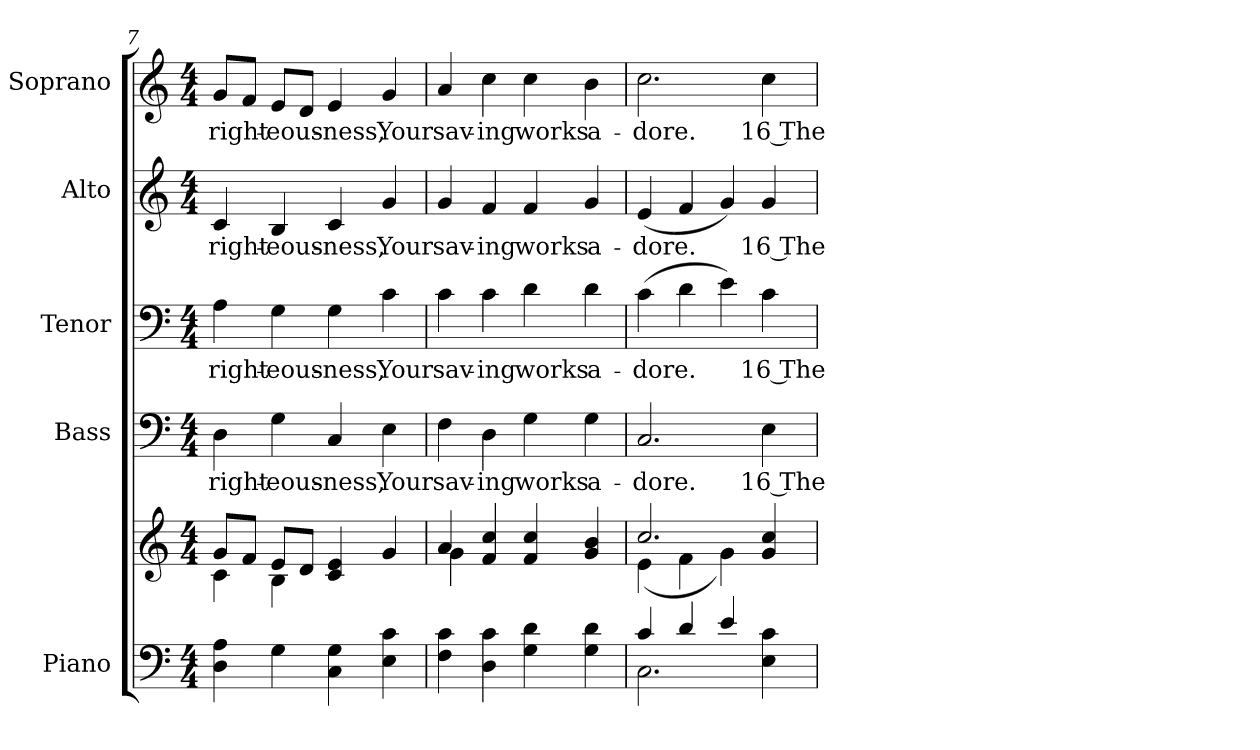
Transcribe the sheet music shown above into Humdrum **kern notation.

**kern	**kern	**kern	**text	**kern	**text	**kern	**text	**kern	**text
*part5	*part5	*part4	*part4	*part3	*part3	*part2	*part2	*part1	*part1
*staff6	*staff5	*staff4	*staff4	*staff3	*staff3	*staff2	*staff2	*staff1	*staff1
*I"Piano	*	*I"Bass	*	*I"Tenor	*	*I"Alto	*	*I"Soprano	*
*I'Pno.	*	*I'B.	*	*I'T.	*	*I'A.	*	*I'S.	*
!!LO:PB:g=z
*clefF4	*clefG2	*clefF4	*	*clefF4	*	*clefG2	*	*clefG2	*
*k[]	*k[]	*k[]	*	*k[]	*	*k[]	*	*k[]	*
*C:	*C:	*C:	*	*C:	*	*C:	*	*C:	*
*M4/4	*M4/4	*M4/4	*	*M4/4	*	*M4/4	*	*M4/4	*
=7	=7	=7	=7	=7	=7	=7	=7	=7	=7
*	*^	*	*	*	*	*	*	*	*
!	!	!	!	!LO:LY:b:color=#000000	!	!	!	!	!	!
!	!	!	!	!	!	!LO:LY:b:color=#000000	!	!	!	!
!	!	!	!	!	!	!	!	!LO:LY:b:color=#000000	!	!
!	!	!	!	!	!	!	!	!	!	!LO:LY:b:color=#000000
4Di\ 4Ai	8gi/L	4ci\	4Di\	right-	4Ai\	right-	4ci/	right-	8gi/L	right-
.	8fi/J	.	.	.	.	.	.	.	8fi/J	.
!	!	!	!	!LO:LY:b:color=#000000	!	!	!	!	!	!
!	!	!	!	!	!	!LO:LY:b:color=#000000	!	!	!	!
!	!	!	!	!	!	!	!	!LO:LY:b:color=#000000	!	!
!	!	!	!	!	!	!	!	!	!	!LO:LY:b:color=#000000
4Gi\	8ei/L	4Bi\	4Gi\	-eous-	4Gi\	-eous-	4Bi/	-eous-	8ei/L	-eous-
.	8di/J	.	.	.	.	.	.	.	8di/J	.
!	!	!	!	!LO:LY:b:color=#000000	!	!	!	!	!	!
!	!	!	!	!	!	!LO:LY:b:color=#000000	!	!	!	!
!	!	!	!	!	!	!	!	!LO:LY:b:color=#000000	!	!
!	!	!	!	!	!	!	!	!	!	!LO:LY:b:color=#000000
4Ci\ 4Gi	4ci/ 4ei	2ryy	4Ci/	-ness,	4Gi\	-ness,	4ci/	-ness,	4ei/	-ness,
!	!	!	!	!LO:LY:b:color=#000000	!	!	!	!	!	!
!	!	!	!	!	!	!LO:LY:b:color=#000000	!	!	!	!
!	!	!	!	!	!	!	!	!LO:LY:b:color=#000000	!	!
!	!	!	!	!	!	!	!	!	!	!LO:LY:b:color=#000000
4Ei\ 4ci	4gi/	.	4Ei\	Your	4ci\	Your	4gi/	Your	4gi/	Your
=8	=8	=8	=8	=8	=8	=8	=8	=8	=8	=8
!	!	!	!	!LO:LY:b:color=#000000	!	!	!	!	!	!
!	!	!	!	!	!	!LO:LY:b:color=#000000	!	!	!	!
!	!	!	!	!	!	!	!	!LO:LY:b:color=#000000	!	!
!	!	!	!	!	!	!	!	!	!	!LO:LY:b:color=#000000
4Fi\ 4ci	4ai/	4gi\	4Fi\	sav-	4ci\	sav-	4gi/	sav-	4ai/	sav-
!	!	!	!	!LO:LY:b:color=#000000	!	!	!	!	!	!
!	!	!	!	!	!	!LO:LY:b:color=#000000	!	!	!	!
!	!	!	!	!	!	!	!	!LO:LY:b:color=#000000	!	!
!	!	!	!	!	!	!	!	!	!	!LO:LY:b:color=#000000
4Di\ 4ci	4fi/ 4cci	4ryy	4Di\	-ing	4ci\	-ing	4fi/	-ing	4cci\	-ing
!	!	!	!	!LO:LY:b:color=#000000	!	!	!	!	!	!
!	!	!	!	!	!	!LO:LY:b:color=#000000	!	!	!	!
!	!	!	!	!	!	!	!	!LO:LY:b:color=#000000	!	!
!	!	!	!	!	!	!	!	!	!	!LO:LY:b:color=#000000
4Gi\ 4di	4fi/ 4cci	2ryy	4Gi\	works	4di\	works	4fi/	works	4cci\	works
!	!	!	!	!LO:LY:b:color=#000000	!	!	!	!	!	!
!	!	!	!	!	!	!LO:LY:b:color=#000000	!	!	!	!
!	!	!	!	!	!	!	!	!LO:LY:b:color=#000000	!	!
!	!	!	!	!	!	!	!	!	!	!LO:LY:b:color=#000000
4Gi\ 4di	4gi/ 4bi	.	4Gi\	a-	4di\	a-	4gi/	a-	4bi\	a-
=9	=9	=9	=9	=9	=9	=9	=9	=9	=9	=9
*^	*	*	*	*	*	*	*	*	*	*
!	!	!	!	!	!LO:LY:b:color=#000000	!	!	!	!	!	!
!	!	!	!	!	!	!	!LO:LY:b:color=#000000	!	!	!	!
!	!	!	!	!	!	!	!	!	!LO:LY:b:color=#000000	!	!
!	!	!	!	!	!	!	!	!	!	!	!LO:LY:b:color=#000000
4ci/	2.Ci\	2.cci/	(4ei\	2.Ci/	-dore.	(4ci\	-dore.	(4ei/	-dore.	2.cci\	-dore.
4di/	.	.	4fi\	.	.	4di\	.	4fi/	.	.	.
4ei/	.	.	4gi\)	.	.	4ei\)	.	4gi/)	.	.	.
!	!	!	!	!	!LO:LY:b:color=#000000	!	!	!	!	!	!
!	!	!	!	!	!	!	!LO:LY:b:color=#000000	!	!	!	!
!	!	!	!	!	!	!	!	!	!LO:LY:b:color=#000000	!	!
!	!	!	!	!	!	!	!	!	!	!	!LO:LY:b:color=#000000
4Ei\ 4ci	4ryy	4gi/ 4cci	4ryy	4Ei\	16 The	4ci\	16 The	4gi/	16 The	4cci\	16 The
*v	*v	*	*	*	*	*	*	*	*	*	*
*	*v	*v	*	*	*	*	*	*	*	*
=	=	=	=	=	=	=	=	=	=
*-	*-	*-	*-	*-	*-	*-	*-	*-	*-
